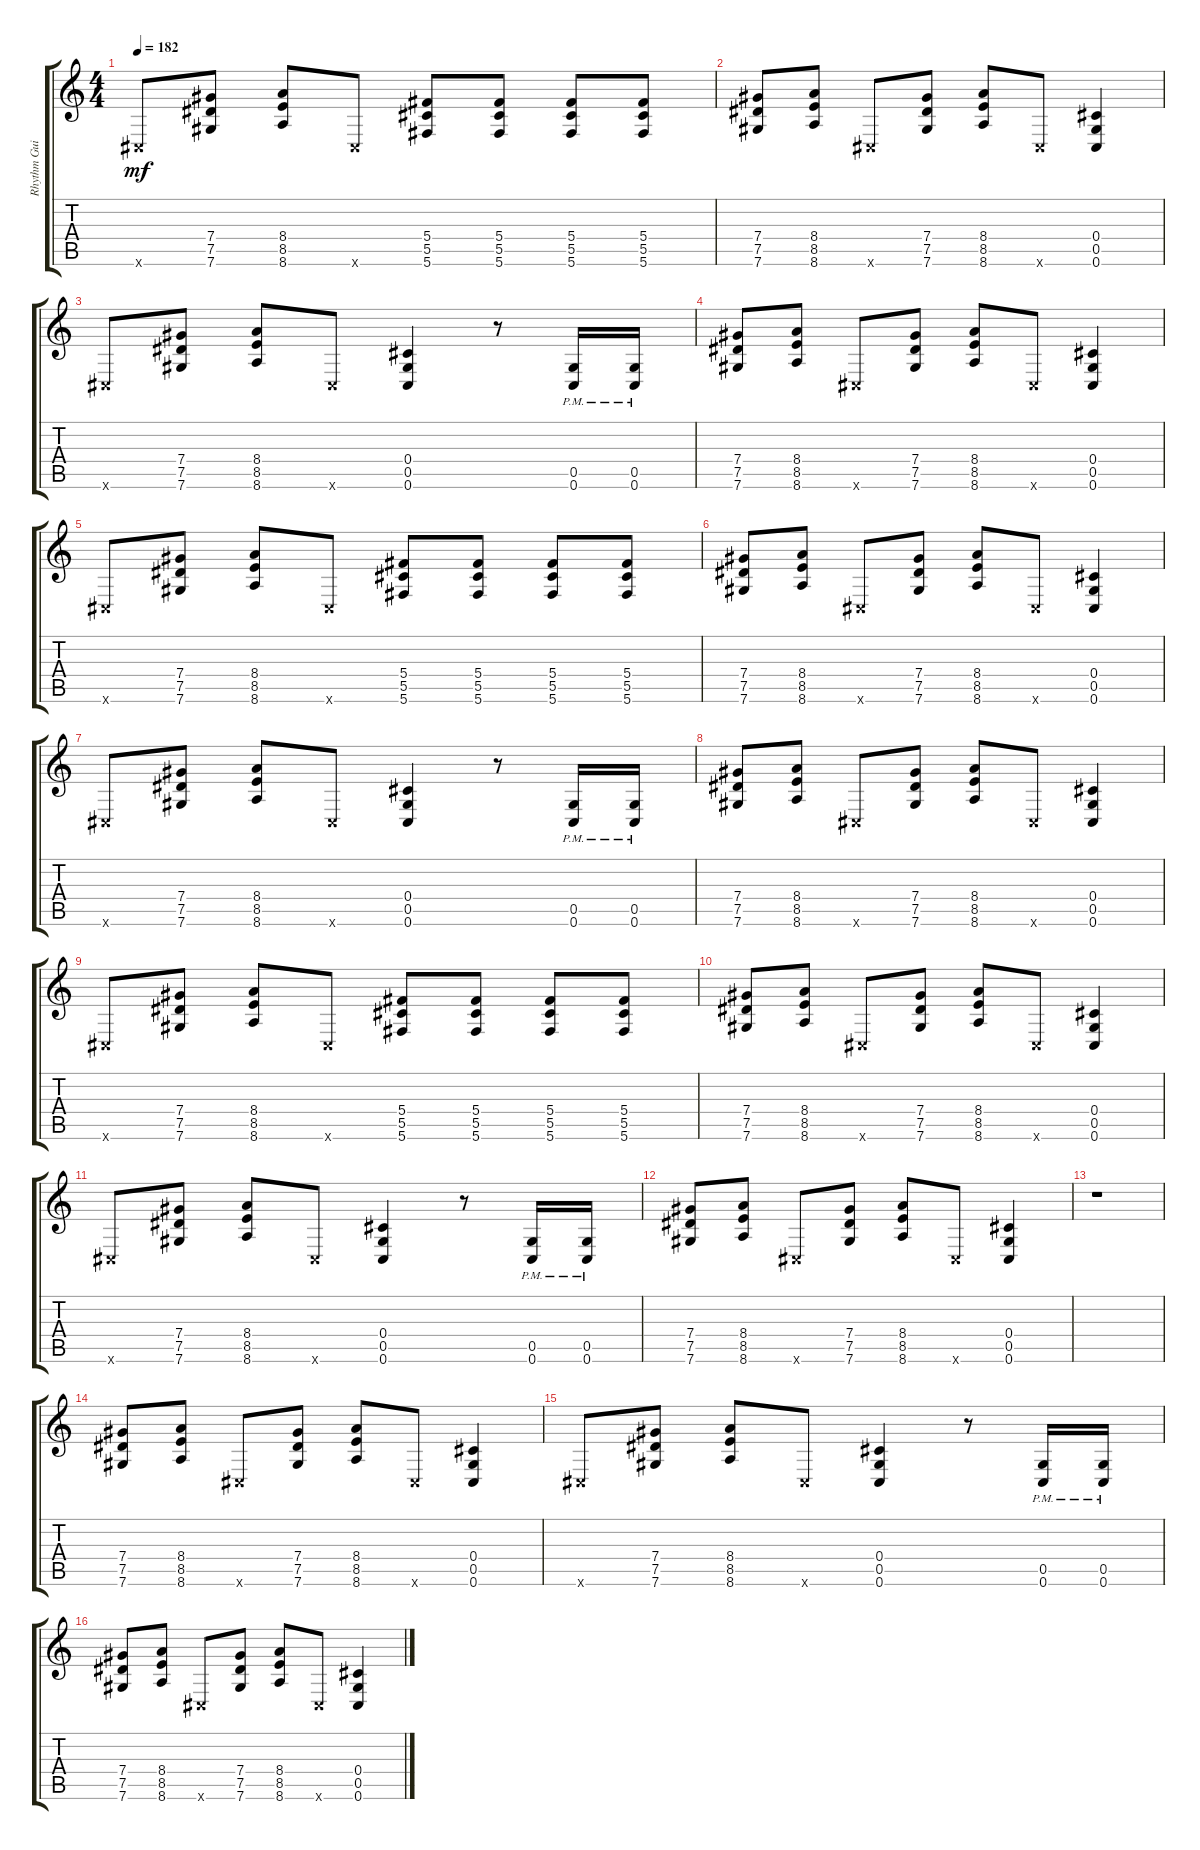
\track ("Rhythm Guitar" "Rhythm Gui") {instrument distortionguitar}
\staff {score tabs}
\tuning (Eb4 Bb3 Gb3 Db3 Ab2 Db2) {hide}
\ts (4 4)
\tempo 182
\clef g2
\ks c
0.6{x}.8{dy mf} (7.4 7.5 7.6).8 (8.4 8.5 8.6).8 0.6{x}.8 (5.4 5.5 5.6).8 (5.4 5.5 5.6).8 (5.4 5.5 5.6).8 (5.4 5.5 5.6).8 |
(7.4 7.5 7.6).8 (8.4 8.5 8.6).8 0.6{x}.8 (7.4 7.5 7.6).8 (8.4 8.5 8.6).8 0.6{x}.8 (0.4 0.5 0.6).4 |
0.6{x}.8 (7.4 7.5 7.6).8 (8.4 8.5 8.6).8 0.6{x}.8 (0.4 0.5 0.6).4 r.8 (0.5{pm} 0.6{pm}).16 (0.5{pm} 0.6{pm}).16 |
(7.4 7.5 7.6).8 (8.4 8.5 8.6).8 0.6{x}.8 (7.4 7.5 7.6).8 (8.4 8.5 8.6).8 0.6{x}.8 (0.4 0.5 0.6).4 |
0.6{x}.8 (7.4 7.5 7.6).8 (8.4 8.5 8.6).8 0.6{x}.8 (5.4 5.5 5.6).8 (5.4 5.5 5.6).8 (5.4 5.5 5.6).8 (5.4 5.5 5.6).8 |
(7.4 7.5 7.6).8 (8.4 8.5 8.6).8 0.6{x}.8 (7.4 7.5 7.6).8 (8.4 8.5 8.6).8 0.6{x}.8 (0.4 0.5 0.6).4 |
0.6{x}.8 (7.4 7.5 7.6).8 (8.4 8.5 8.6).8 0.6{x}.8 (0.4 0.5 0.6).4 r.8 (0.5{pm} 0.6{pm}).16 (0.5{pm} 0.6{pm}).16 |
(7.4 7.5 7.6).8 (8.4 8.5 8.6).8 0.6{x}.8 (7.4 7.5 7.6).8 (8.4 8.5 8.6).8 0.6{x}.8 (0.4 0.5 0.6).4 |
0.6{x}.8 (7.4 7.5 7.6).8 (8.4 8.5 8.6).8 0.6{x}.8 (5.4 5.5 5.6).8 (5.4 5.5 5.6).8 (5.4 5.5 5.6).8 (5.4 5.5 5.6).8 |
(7.4 7.5 7.6).8 (8.4 8.5 8.6).8 0.6{x}.8 (7.4 7.5 7.6).8 (8.4 8.5 8.6).8 0.6{x}.8 (0.4 0.5 0.6).4 |
0.6{x}.8 (7.4 7.5 7.6).8 (8.4 8.5 8.6).8 0.6{x}.8 (0.4 0.5 0.6).4 r.8 (0.5{pm} 0.6{pm}).16 (0.5{pm} 0.6{pm}).16 |
(7.4 7.5 7.6).8 (8.4 8.5 8.6).8 0.6{x}.8 (7.4 7.5 7.6).8 (8.4 8.5 8.6).8 0.6{x}.8 (0.4 0.5 0.6).4 |
r.1 |
(7.4 7.5 7.6).8 (8.4 8.5 8.6).8 0.6{x}.8 (7.4 7.5 7.6).8 (8.4 8.5 8.6).8 0.6{x}.8 (0.4 0.5 0.6).4 |
0.6{x}.8 (7.4 7.5 7.6).8 (8.4 8.5 8.6).8 0.6{x}.8 (0.4 0.5 0.6).4 r.8 (0.5{pm} 0.6{pm}).16 (0.5{pm} 0.6{pm}).16 |
(7.4 7.5 7.6).8 (8.4 8.5 8.6).8 0.6{x}.8 (7.4 7.5 7.6).8 (8.4 8.5 8.6).8 0.6{x}.8 (0.4 0.5 0.6).4
